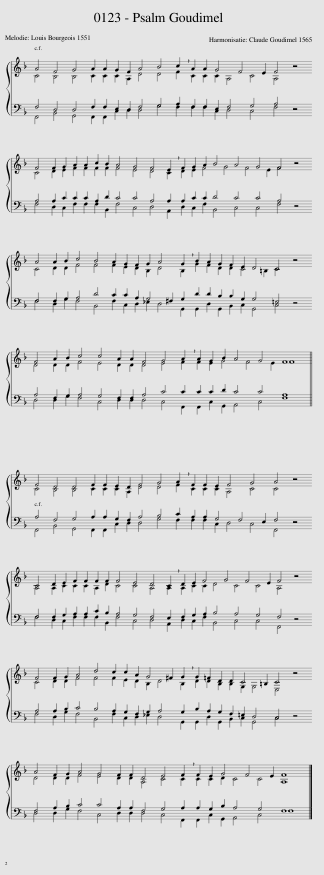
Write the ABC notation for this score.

X:1
%%score { ( 1 2 ) | ( 3 4 ) }
L:1/8
M:26/4
I:linebreak $
K:F
V:1 treble
V:2 treble
V:3 bass
V:4 bass
V:1
 A4 F4 G4 A2 A2 G2 F2 A4 B4 !breath!c2 A2 A2 G4 F4 E2 F4 z4 |$ F4 F2 G2 A2 A2 c2 B2 A4 G4 F4 !breath!E2 F2 G2 A2 B4 A4 G4 F4 z4 |$ A4 A2 B2 c4 B4 A2 G2 F2 G2 A4 !breath!G2 B2 A2 G2 F2 E2 D4 C4 z4 |$ F4 A2 B2 c4 c4 A2 A2 F4 G4 !breath!A2 A2 G2 B2 A4 G4 F8 ||$ F4 D4 D4 F2 F2 E2 D2 F4 G4 !breath!A2 F2 F2 E2 F4 G4 A4 z4 |$ %5
 C4 D2 E2 F2 F2 F2 F2 F4 E4 D4 !breath!C2 D2 E2 F4 G4 F4 E2 F4 z4 |$ F4 F2 G2 A4 d4 c2 c2 A2 G4 ^F2 !breath!G2 G2 =F2 D2 D2 C4 =B,2 C4 z4 |$ A4 F2 G2 A4 G4 F2 F2 D4 E4 !breath!F2 F2 E2 G4 F4 E2 F8 |] %8
V:2
 C4 B,4 B,4 C2 C2 C2 A,2 D4 D4 F2 C2 C2 C2 A,4 C4 A,4 x4 |$ C4 D2 E2 F2 F2 F2 F2 F4 E4 D4 C2 D2 E2 F4 G4 F4 E2 F4 x4 |$ C4 D2 D2 F4 F4 F2 E2 D2 B,2 D4 B,2 G2 F2 D2 D2 C4 =B,2 C4 x4 |$ D4 D2 D2 F4 E4 D2 D2 D4 E4 F2 F2 E2 G4 F4 E2 F8 ||$ C4 B,4 B,4 C2 C2 C2 A,2 D4 D4 F2 C2 C2 C2 A,4 C4 C4 x4 |$ %5
 A,4 A,2 C2 C2 C2 A,2 D2 C4 C4 A,4 A,2 A,2 C2 C2 D4 C4 C4 A,4 x4 |$ C4 D2 D2 F4 F4 F2 E2 D2 B,2 D4 B,2 D2 D2 B,2 B,2 G,2 G,4 E,4 x4 |$ D4 D2 D2 F4 E4 D2 D2 A,4 C4 C2 C2 C2 D2 C4 C4 A,8 |] %8
V:3
 F,4 D,4 D,4 F,2 F,2 E,2 D,2 F,4 G,4 A,2 F,2 F,2 E,2 F,4 G,4 A,4 z4 |$ A,4 A,2 C2 C2 C2 A,2 D2 C4 C4 A,4 A,2 A,2 C2 C2 D4 C4 C4 A,4 z4 |$ F,4 F,2 G,2 A,4 D4 C2 C2 A,2 G,4 ^F,2 G,2 D2 D2 B,2 B,2 G,2 G,4 =E,4 z4 |$ A,4 F,2 G,2 A,4 G,4 F,2 F,2 A,4 C4 C2 C2 C2 D2 C4 C4 A,8 ||$ A,4 F,4 G,4 A,2 A,2 G,2 F,2 A,4 B,4 C2 A,2 A,2 G,4 F,4 E,2 F,4 z4 |$ %5
 F,4 F,2 G,2 A,2 A,2 C2 B,2 A,4 G,4 F,4 E,2 F,2 G,2 A,2 B,4 A,4 G,4 F,4 z4 |$ A,4 A,2 B,2 C4 B,4 A,2 G,2 F,2 G,2 A,4 G,2 B,2 A,2 G,2 F,2 =E,2 D,4 C,4 z4 |$ F,4 A,2 B,2 C4 C4 A,2 A,2 F,4 G,4 A,2 A,2 G,2 B,2 A,4 G,4 F,8 |] %8
V:4
 F,,4 B,,4 G,,4 F,,2 F,,2 C,2 D,2 D,4 G,4 F,2 F,2 F,2 C,2 D,4 C,4 F,4 x4 |$ F,4 D,2 C,2 F,2 F,2 F,2 B,,2 F,4 C,4 D,4 A,,2 D,2 C,2 F,2 B,,4 C,4 C,4 F,4 x4 |$ F,4 D,2 G,2 F,4 B,,4 F,2 C,2 D,2 _E,2 D,4 G,,2 G,,2 D,2 G,,2 B,,2 C,2 G,,4 C,4 x4 |$ D,4 D,2 G,2 F,4 C,4 D,2 D,2 D,4 C,4 F,,2 F,,2 C,2 G,,2 A,,4 C,4 F,8 ||$ F,,4 B,,4 G,,4 F,,2 F,,2 C,2 D,2 D,4 G,4 F,2 F,2 F,2 C,2 D,4 C,4 F,,4 x4 |$ %5
 F,4 D,2 C,2 F,2 F,2 F,2 B,,2 F,4 C,4 D,4 A,,2 D,2 C,2 F,2 B,,4 C,4 C,4 F,,4 x4 |$ F,4 D,2 G,2 F,4 B,,4 F,2 C,2 D,2 _E,2 D,4 G,,2 G,,2 D,2 G,,2 B,,2 C,2 G,,4 C,4 x4 |$ D,4 D,2 G,2 F,4 C,4 D,2 D,2 D,4 C,4 F,,2 F,,2 C,2 G,,2 A,,4 C,4 F,8 |] %8
